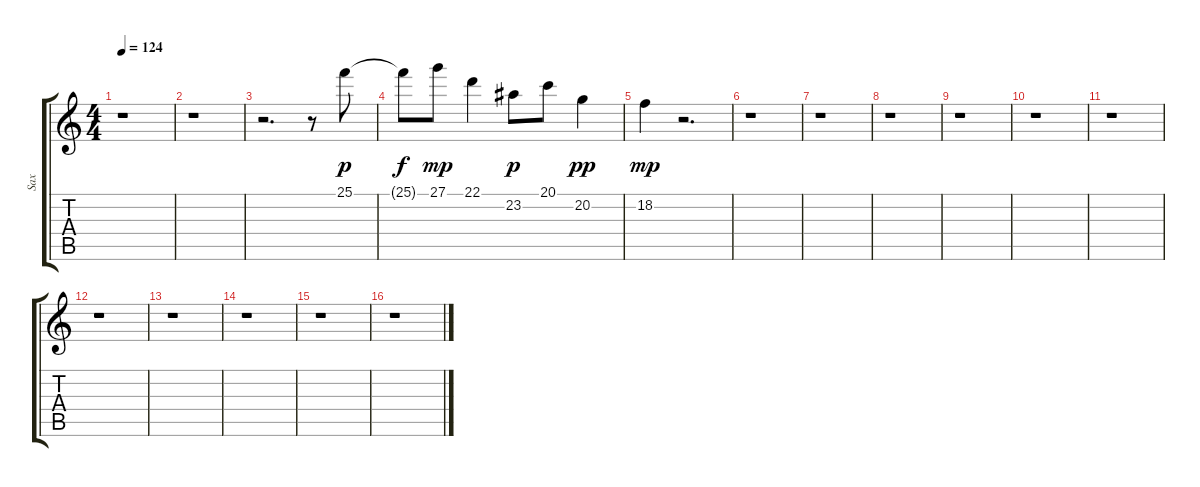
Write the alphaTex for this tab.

\track ("Sax" "Sax") {instrument sopranosax}
\staff {score tabs}
\tuning (E4 B3 G3 D3 A2 E2) {hide}
\ts (4 4)
\tempo 124
\clef g2
\ks c
r.1{dy f} |
r.1 |
r.2{d} r.8 25.1.8{dy p} |
25.1{t}.8{dy f} 27.1.8{dy mp} 22.1.4 23.2.8{dy p} 20.1.8 20.2.4{dy pp} |
18.2.4{dy mp} r.2{d} |
r.1 |
r.1 |
r.1 |
r.1 |
r.1 |
r.1 |
r.1 |
r.1 |
r.1 |
r.1 |
r.1
